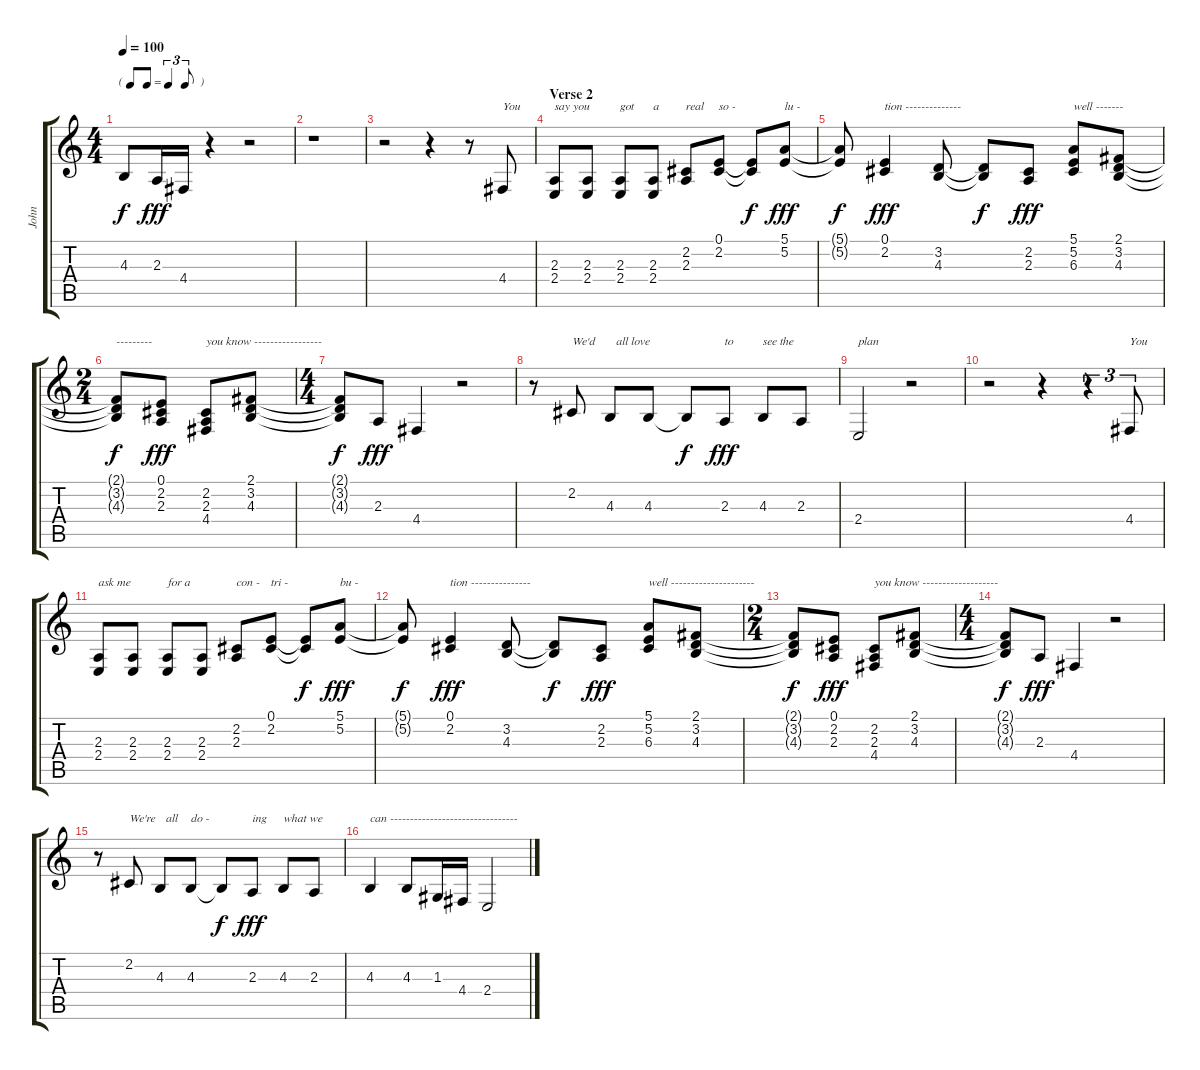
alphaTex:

\track ("John" "John") {instrument clarinet}
\staff {score tabs}
\tuning (E4 B3 G3 D3 A2 E2) {hide}
\ts (4 4)
\tf triplet8th
\tempo 100
\clef g2
\ks c
4.3{t}.8{dy f} 2.3.16{dy fff} 4.4.16 r.4 r.2 |
r.1 |
r.2 r.4 r.8 4.4.8{txt "You"} |
\section ("" "Verse 2")
(2.3 2.4).8{txt "say you"} (2.3 2.4).8 (2.3 2.4).8{txt "got "} (2.3 2.4).8{txt "a"} (2.2 2.3).8{txt "real"} (0.1 2.2).8{txt "so -"} (0.1{t} 2.2{t}).8{dy f} (5.1 5.2).8{txt "lu -" dy fff} |
(5.1{t} 5.2{t}).8{dy f} (0.1 2.2).4{txt "tion --------------" dy fff} (3.2 4.3).8 (3.2{t} 4.3{t}).8{dy f} (2.2 2.3).8{dy fff} (5.1 5.2 6.3).8{txt "well -------"} (2.1 3.2 4.3).8 |
\ts (2 4)
(2.1{t} 3.2{t} 4.3{t}).8{txt "---------" dy f} (0.1 2.2 2.3).8{dy fff} (2.2 2.3 4.4).8{txt "you know -----------------"} (2.1 3.2 4.3).8 |
\ts (4 4)
(2.1{t} 3.2{t} 4.3{t}).8{dy f} 2.3.8{dy fff} 4.4.4 r.2 |
r.8 2.2.8{txt "We'd"} 4.3.8{txt "  all love"} 4.3.8 4.3{t}.8{dy f} 2.3.8{txt "to" dy fff} 4.3.8{txt "see the"} 2.3.8 |
2.4.2{txt "plan"} r.2 |
r.2 r.4 r.4{tu (3 2)} 4.4.8{tu (3 2) txt "You"} |
(2.3 2.4).8{txt "ask me"} (2.3 2.4).8 (2.3 2.4).8{txt "for a"} (2.3 2.4).8 (2.2 2.3).8{txt "con -"} (0.1 2.2).8{txt "tri -"} (0.1{t} 2.2{t}).8{dy f} (5.1 5.2).8{txt "bu -" dy fff} |
(5.1{t} 5.2{t}).8{dy f} (0.1 2.2).4{txt "tion ---------------" dy fff} (3.2 4.3).8 (3.2{t} 4.3{t}).8{dy f} (2.2 2.3).8{dy fff} (5.1 5.2 6.3).8{txt "well ---------------------"} (2.1 3.2 4.3).8 |
\ts (2 4)
(2.1{t} 3.2{t} 4.3{t}).8{dy f} (0.1 2.2 2.3).8{dy fff} (2.2 2.3 4.4).8{txt "you know -------------------"} (2.1 3.2 4.3).8 |
\ts (4 4)
(2.1{t} 3.2{t} 4.3{t}).8{dy f} 2.3.8{dy fff} 4.4.4 r.2 |
r.8 2.2.8{txt "We're"} 4.3.8{txt "  all "} 4.3.8{txt "do -"} 4.3{t}.8{dy f} 2.3.8{txt "ing" dy fff} 4.3.8{txt "what we"} 2.3.8 |
4.3.4{txt "can --------------------------------"} 4.3.8{txt " "} 1.3.16 4.4.16 2.4.2
